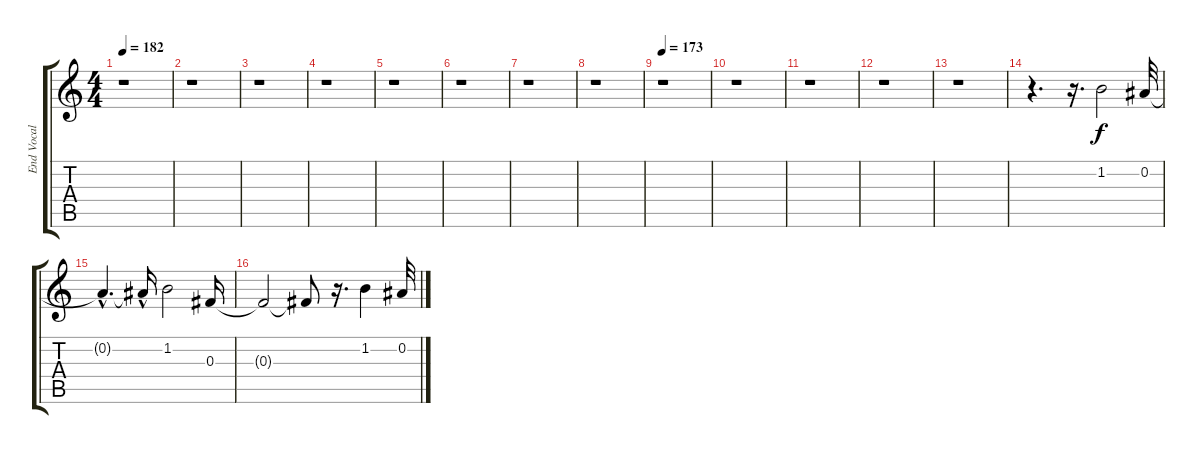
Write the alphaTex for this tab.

\track ("End Vocal" "End Vocal") {instrument contrabass}
\staff {score tabs}
\tuning (Eb4 Bb3 Gb3 Db3 Ab2 Eb2) {hide}
\ts (4 4)
\tempo 182
\clef g2
\ks c
r.1{dy f} |
r.1 |
r.1 |
r.1 |
r.1 |
r.1 |
r.1 |
r.1 |
\tempo 173
r.1 |
r.1 |
r.1 |
r.1 |
r.1 |
r.4{d} r.16{d} 1.2.2 0.2.32 |
0.2{hac t}.4{d} 0.2{hac t}.16 1.2.2 0.3.16 |
0.3{t}.2 0.3{t}.8 r.16{d} 1.2.4 0.2.32
